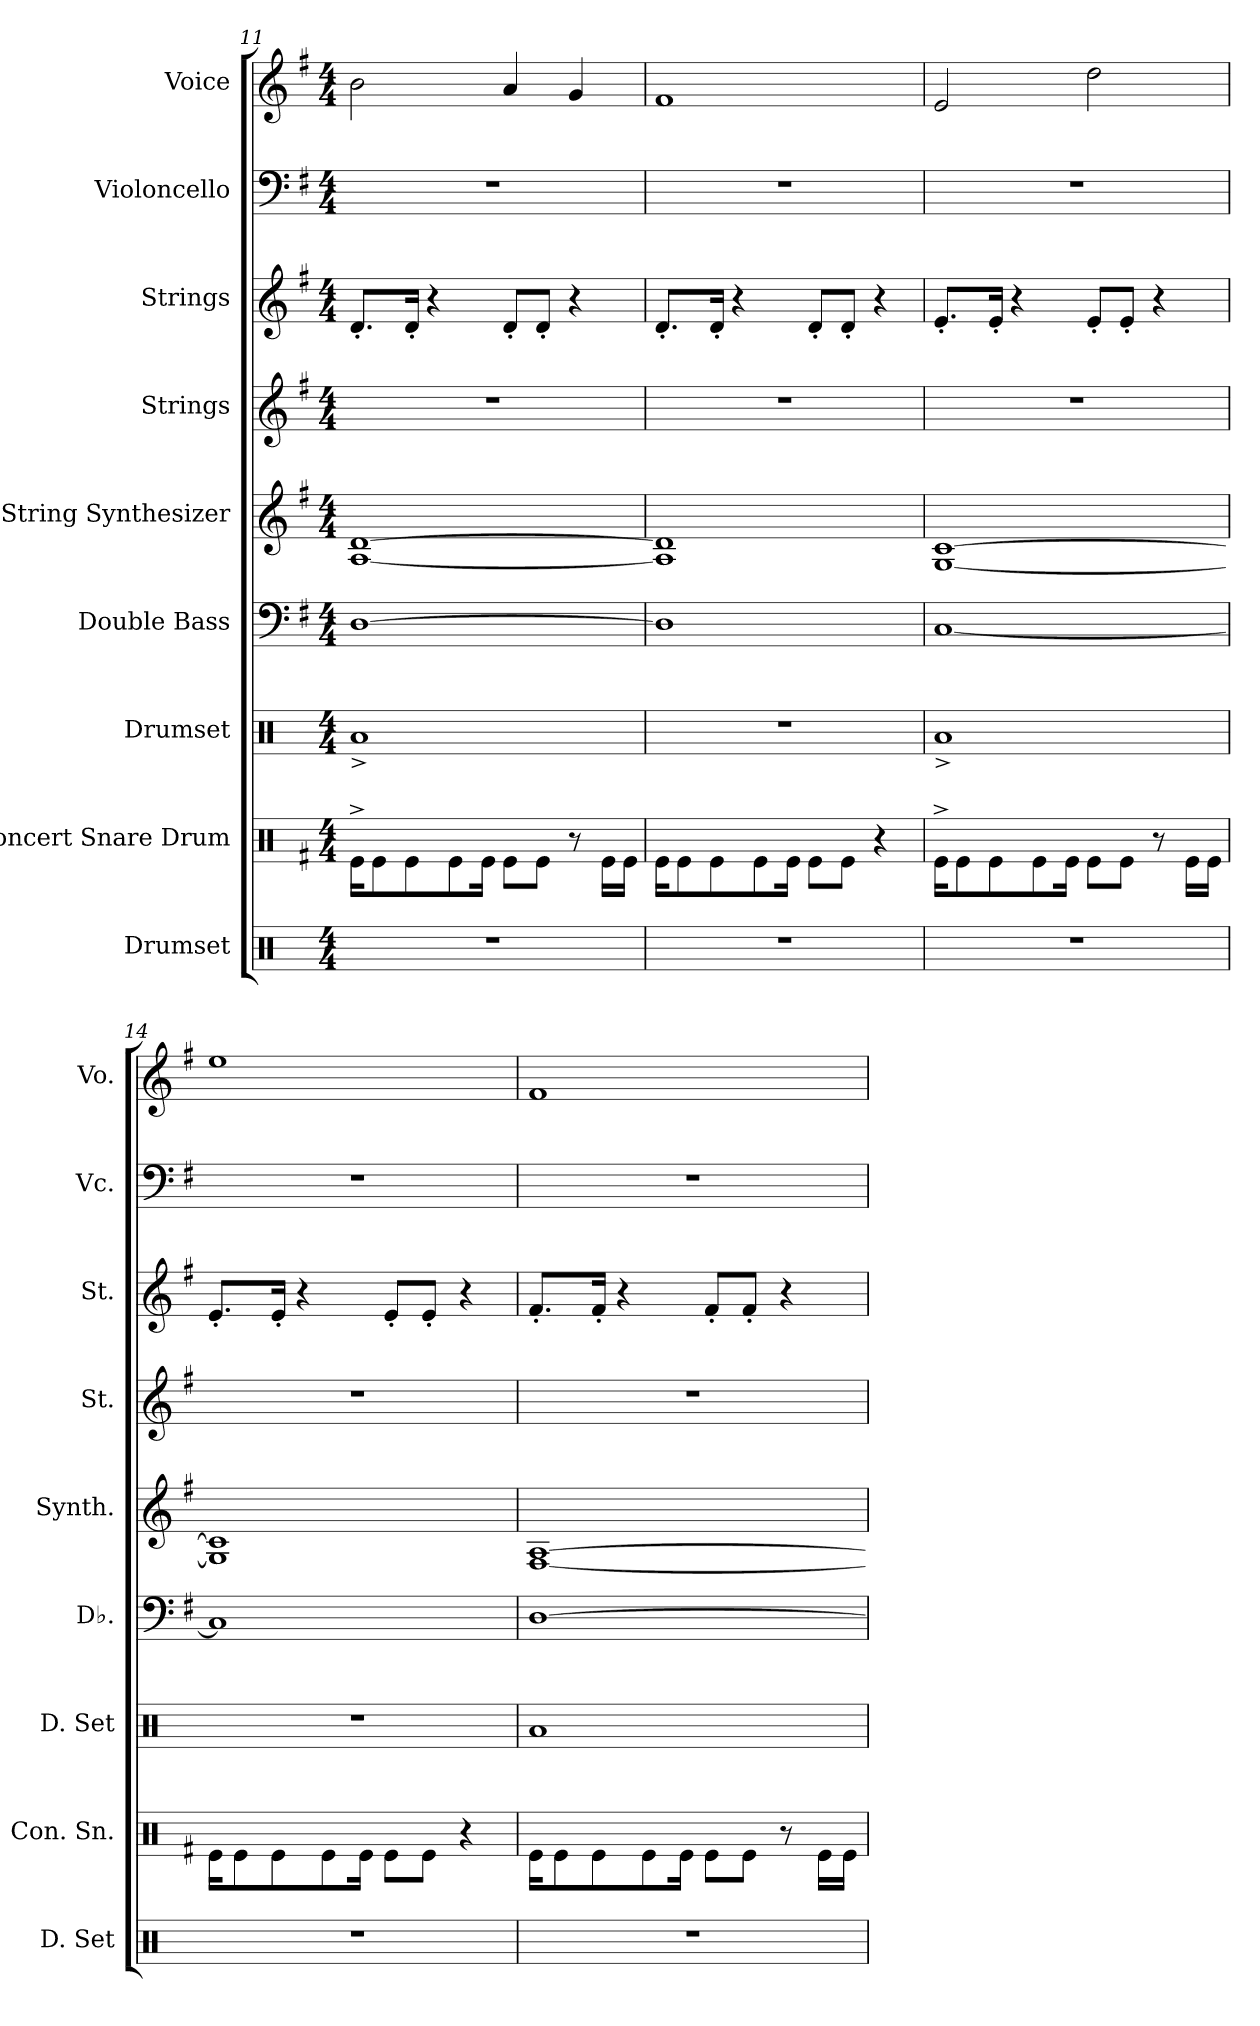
**kern	**kern	**kern	**kern	**kern	**kern	**kern	**kern	**kern
*part9	*part8	*part7	*part6	*part5	*part4	*part3	*part2	*part1
*staff9	*staff8	*staff7	*staff6	*staff5	*staff4	*staff3	*staff2	*staff1
*I"Drumset	*I"Concert Snare Drum	*I"Drumset	*I"Double Bass	*I"String Synthesizer	*I"Strings	*I"Strings	*I"Violoncello	*I"Voice
*I'D. Set	*I'Con. Sn.	*I'D. Set	*I'Db.	*I'Synth.	*I'St.	*I'St.	*I'Vc.	*I'Vo.
*clefX	*clefX	*clefX	*clefF4	*clefG2	*clefG2	*clefG2	*clefF4	*clefG2
*	*	*	*ITrd7c12	*	*	*	*	*
*k[]	*k[f#]	*k[]	*k[f#]	*k[f#]	*k[f#]	*k[f#]	*k[f#]	*k[f#]
*M4/4	*M4/4	*M4/4	*M4/4	*M4/4	*M4/4	*M4/4	*M4/4	*M4/4
=11	=11	=11	=11	=11	=11	=11	=11	=11
1r	16Re^\KL	1Ra^	[1DD	[1A [1d	1r	8.d'/L	1r	2b\
.	8Re\	.	.	.	.	.	.	.
.	8Re\	.	.	.	.	16d'/Jk	.	.
.	.	.	.	.	.	4r	.	.
.	8Re\	.	.	.	.	.	.	.
.	16Re\Jk	.	.	.	.	.	.	.
.	8Re\L	.	.	.	.	8d'/L	.	4a/
.	8Re\J	.	.	.	.	8d'/J	.	.
.	8r	.	.	.	.	4r	.	4g/
.	16Re\LL	.	.	.	.	.	.	.
.	16Re\JJ	.	.	.	.	.	.	.
!!LO:PB:g=z
=12	=12	=12	=12	=12	=12	=12	=12	=12
1r	16Re\KL	1r	1DD]	1A] 1d]	1r	8.d'/L	1r	1f#
.	8Re\	.	.	.	.	.	.	.
.	8Re\	.	.	.	.	16d'/Jk	.	.
.	.	.	.	.	.	4r	.	.
.	8Re\	.	.	.	.	.	.	.
.	16Re\Jk	.	.	.	.	.	.	.
.	8Re\L	.	.	.	.	8d'/L	.	.
.	8Re\J	.	.	.	.	8d'/J	.	.
.	4r	.	.	.	.	4r	.	.
=13	=13	=13	=13	=13	=13	=13	=13	=13
1r	16Re^\KL	1Ra^	[1CC	[1G [1c	1r	8.e'/L	1r	2e/
.	8Re\	.	.	.	.	.	.	.
.	8Re\	.	.	.	.	16e'/Jk	.	.
.	.	.	.	.	.	4r	.	.
.	8Re\	.	.	.	.	.	.	.
.	16Re\Jk	.	.	.	.	.	.	.
.	8Re\L	.	.	.	.	8e'/L	.	2dd\
.	8Re\J	.	.	.	.	8e'/J	.	.
.	8r	.	.	.	.	4r	.	.
.	16Re\LL	.	.	.	.	.	.	.
.	16Re\JJ	.	.	.	.	.	.	.
=14	=14	=14	=14	=14	=14	=14	=14	=14
1r	16Re\KL	1r	1CC]	1G] 1c]	1r	8.e'/L	1r	1ee
.	8Re\	.	.	.	.	.	.	.
.	8Re\	.	.	.	.	16e'/Jk	.	.
.	.	.	.	.	.	4r	.	.
.	8Re\	.	.	.	.	.	.	.
.	16Re\Jk	.	.	.	.	.	.	.
.	8Re\L	.	.	.	.	8e'/L	.	.
.	8Re\J	.	.	.	.	8e'/J	.	.
.	4r	.	.	.	.	4r	.	.
=15	=15	=15	=15	=15	=15	=15	=15	=15
1r	16Re\KL	1Ra	[1DD	[1F# [1A	1r	8.f#'/L	1r	1f#
.	8Re\	.	.	.	.	.	.	.
.	8Re\	.	.	.	.	16f#'/Jk	.	.
.	.	.	.	.	.	4r	.	.
.	8Re\	.	.	.	.	.	.	.
.	16Re\Jk	.	.	.	.	.	.	.
.	8Re\L	.	.	.	.	8f#'/L	.	.
.	8Re\J	.	.	.	.	8f#'/J	.	.
.	8r	.	.	.	.	4r	.	.
.	16Re\LL	.	.	.	.	.	.	.
.	16Re\JJ	.	.	.	.	.	.	.
=	=	=	=	=	=	=	=	=
*-	*-	*-	*-	*-	*-	*-	*-	*-
